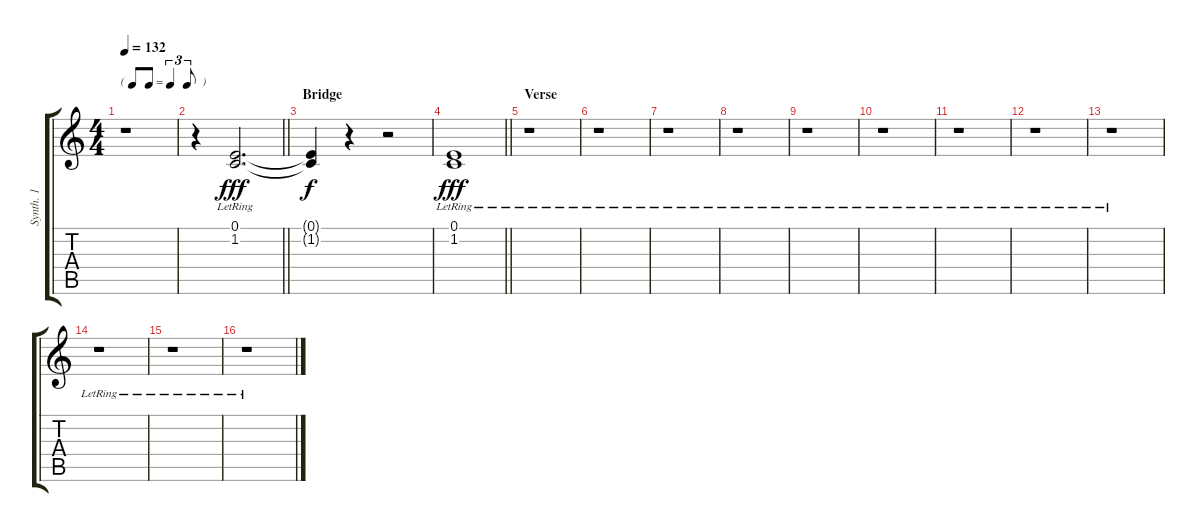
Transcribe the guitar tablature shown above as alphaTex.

\track ("Synth. 1" "Synth. 1") {instrument reversecymbal}
\staff {score tabs}
\tuning (E4 B3 G3 D3 A2 E2) {hide}
\ts (4 4)
\tf triplet8th
\tempo 132
\clef g2
\ks c
r.1{dy f volume 0} |
\barLineRight lightlight
r.4 (0.1{lr} 1.2{lr}).2{d dy fff volume 16} |
\section ("" "Bridge")
(0.1{t} 1.2{t}).4{dy f} r.4 r.2{volume 0} |
\barLineRight lightlight
(0.1{lr} 1.2{lr}).1{dy fff volume 16} |
\section ("" "Verse")
r.1 |
r.1 |
r.1 |
r.1 |
r.1 |
r.1 |
r.1 |
r.1 |
r.1 |
r.1 |
r.1 |
r.1
